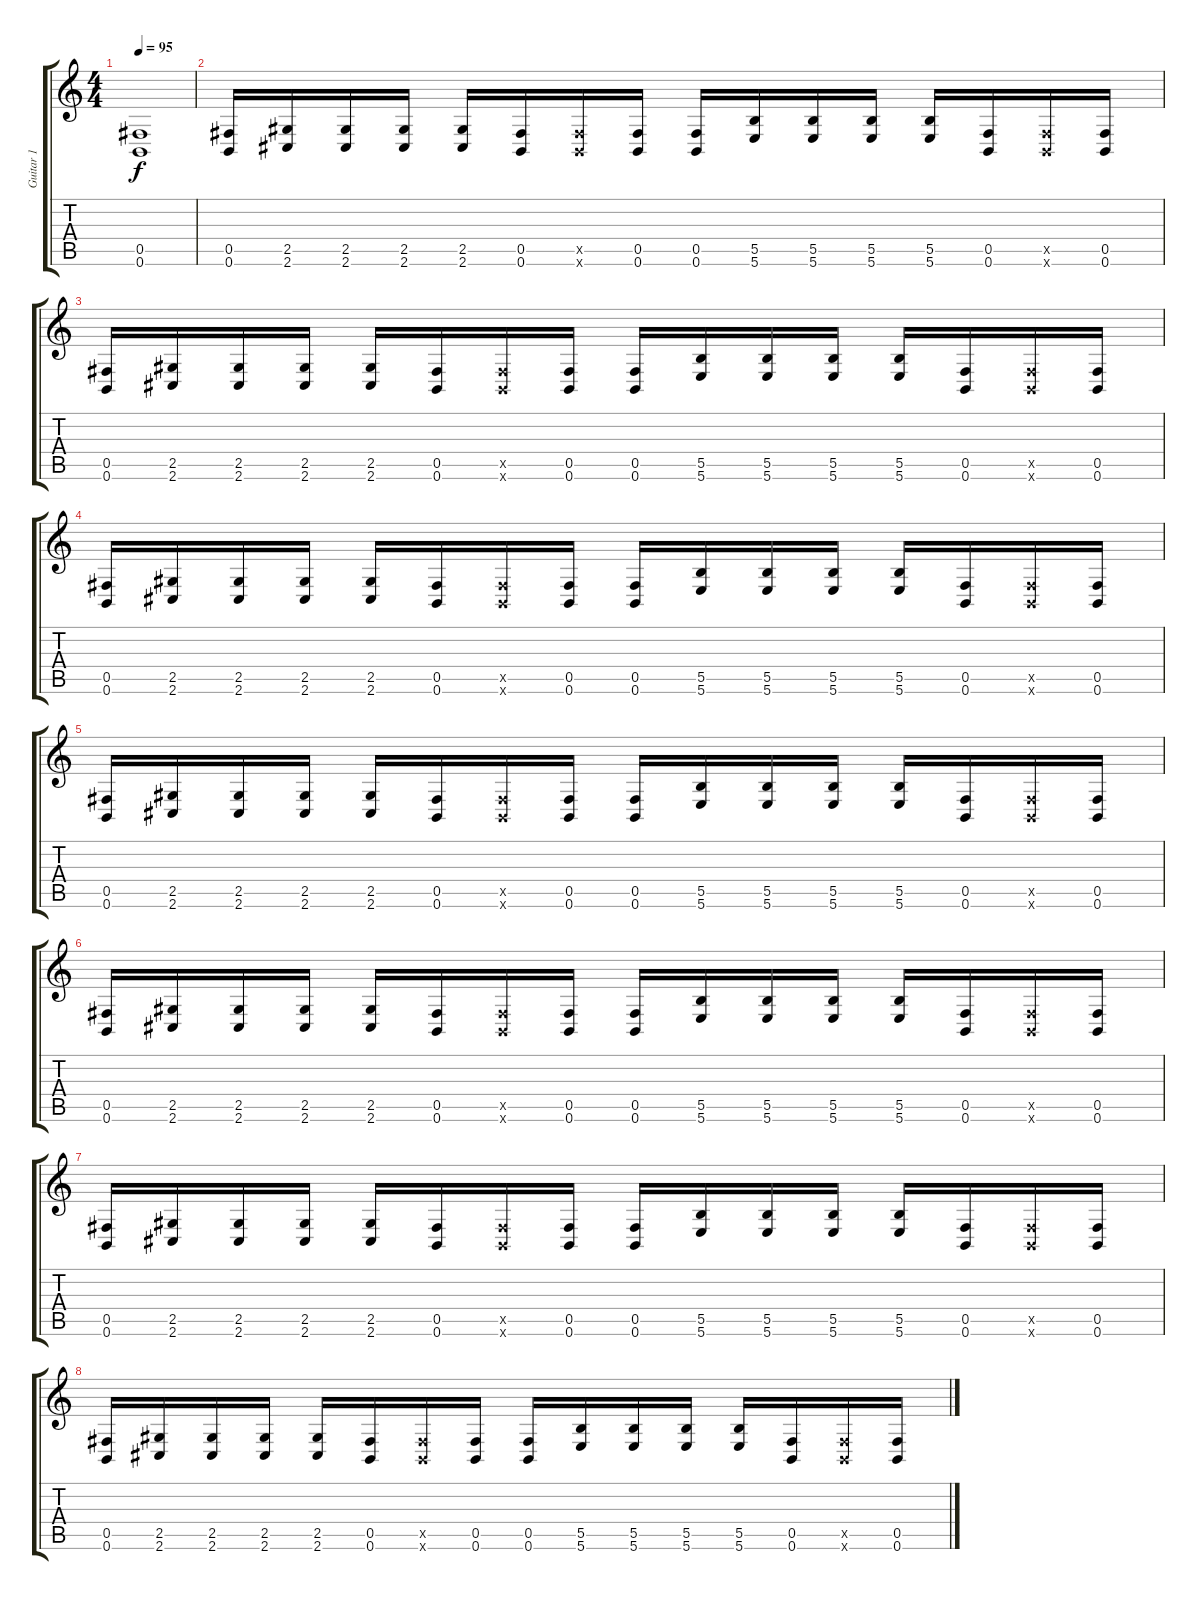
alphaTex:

\track ("Guitar 1" "Guitar 1") {instrument distortionguitar}
\staff {score tabs}
\tuning (Db4 Ab3 E3 B2 Gb2 B1) {hide}
\ts (4 4)
\tempo 95
\clef g2
\ks c
(0.5 0.6).1{dy f} |
(0.5 0.6).16 (2.5 2.6).16 (2.5 2.6).16 (2.5 2.6).16 (2.5 2.6).16 (0.5 0.6).16 (0.5{x} 0.6{x}).16 (0.5 0.6).16 (0.5 0.6).16 (5.5 5.6).16 (5.5 5.6).16 (5.5 5.6).16 (5.5 5.6).16 (0.5 0.6).16 (0.5{x} 0.6{x}).16 (0.5 0.6).16 |
(0.5 0.6).16 (2.5 2.6).16 (2.5 2.6).16 (2.5 2.6).16 (2.5 2.6).16 (0.5 0.6).16 (0.5{x} 0.6{x}).16 (0.5 0.6).16 (0.5 0.6).16 (5.5 5.6).16 (5.5 5.6).16 (5.5 5.6).16 (5.5 5.6).16 (0.5 0.6).16 (0.5{x} 0.6{x}).16 (0.5 0.6).16 |
(0.5 0.6).16 (2.5 2.6).16 (2.5 2.6).16 (2.5 2.6).16 (2.5 2.6).16 (0.5 0.6).16 (0.5{x} 0.6{x}).16 (0.5 0.6).16 (0.5 0.6).16 (5.5 5.6).16 (5.5 5.6).16 (5.5 5.6).16 (5.5 5.6).16 (0.5 0.6).16 (0.5{x} 0.6{x}).16 (0.5 0.6).16 |
(0.5 0.6).16 (2.5 2.6).16 (2.5 2.6).16 (2.5 2.6).16 (2.5 2.6).16 (0.5 0.6).16 (0.5{x} 0.6{x}).16 (0.5 0.6).16 (0.5 0.6).16 (5.5 5.6).16 (5.5 5.6).16 (5.5 5.6).16 (5.5 5.6).16 (0.5 0.6).16 (0.5{x} 0.6{x}).16 (0.5 0.6).16 |
(0.5 0.6).16 (2.5 2.6).16 (2.5 2.6).16 (2.5 2.6).16 (2.5 2.6).16 (0.5 0.6).16 (0.5{x} 0.6{x}).16 (0.5 0.6).16 (0.5 0.6).16 (5.5 5.6).16 (5.5 5.6).16 (5.5 5.6).16 (5.5 5.6).16 (0.5 0.6).16 (0.5{x} 0.6{x}).16 (0.5 0.6).16 |
(0.5 0.6).16 (2.5 2.6).16 (2.5 2.6).16 (2.5 2.6).16 (2.5 2.6).16 (0.5 0.6).16 (0.5{x} 0.6{x}).16 (0.5 0.6).16 (0.5 0.6).16 (5.5 5.6).16 (5.5 5.6).16 (5.5 5.6).16 (5.5 5.6).16 (0.5 0.6).16 (0.5{x} 0.6{x}).16 (0.5 0.6).16 |
(0.5 0.6).16 (2.5 2.6).16 (2.5 2.6).16 (2.5 2.6).16 (2.5 2.6).16 (0.5 0.6).16 (0.5{x} 0.6{x}).16 (0.5 0.6).16 (0.5 0.6).16 (5.5 5.6).16 (5.5 5.6).16 (5.5 5.6).16 (5.5 5.6).16 (0.5 0.6).16 (0.5{x} 0.6{x}).16 (0.5 0.6).16
